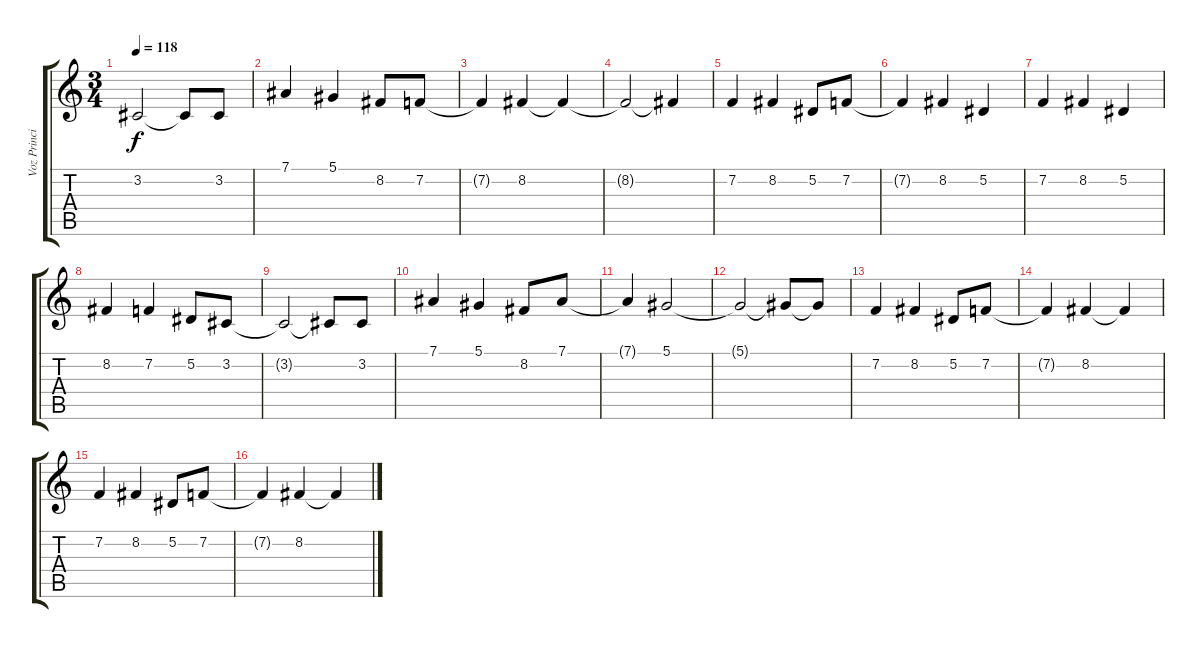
\track ("Voz Principal" "Voz Princi") {instrument bassoon}
\staff {score tabs}
\tuning (Eb4 Bb3 Gb3 Db3 Ab2 Eb2) {hide}
\ts (3 4)
\tempo 118
\clef g2
\ks c
3.2{t}.2{dy f} 3.2{t}.8 3.2.8 |
7.1.4 5.1.4 8.2.8 7.2.8 |
7.2{t}.4 8.2.4 8.2{t}.4 |
8.2{t}.2 8.2{t}.4 |
7.2.4 8.2.4 5.2.8 7.2.8 |
7.2{t}.4 8.2.4 5.2.4 |
7.2.4 8.2.4 5.2.4 |
8.2.4 7.2.4 5.2.8 3.2.8 |
3.2{t}.2 3.2{t}.8 3.2.8 |
7.1.4 5.1.4 8.2.8 7.1.8 |
7.1{t}.4 5.1.2 |
5.1{t}.2 5.1{t}.8 5.1{t}.8 |
7.2.4 8.2.4 5.2.8 7.2.8 |
7.2{t}.4 8.2.4 8.2{t}.4 |
7.2.4 8.2.4 5.2.8 7.2.8 |
7.2{t}.4 8.2.4 8.2{t}.4
